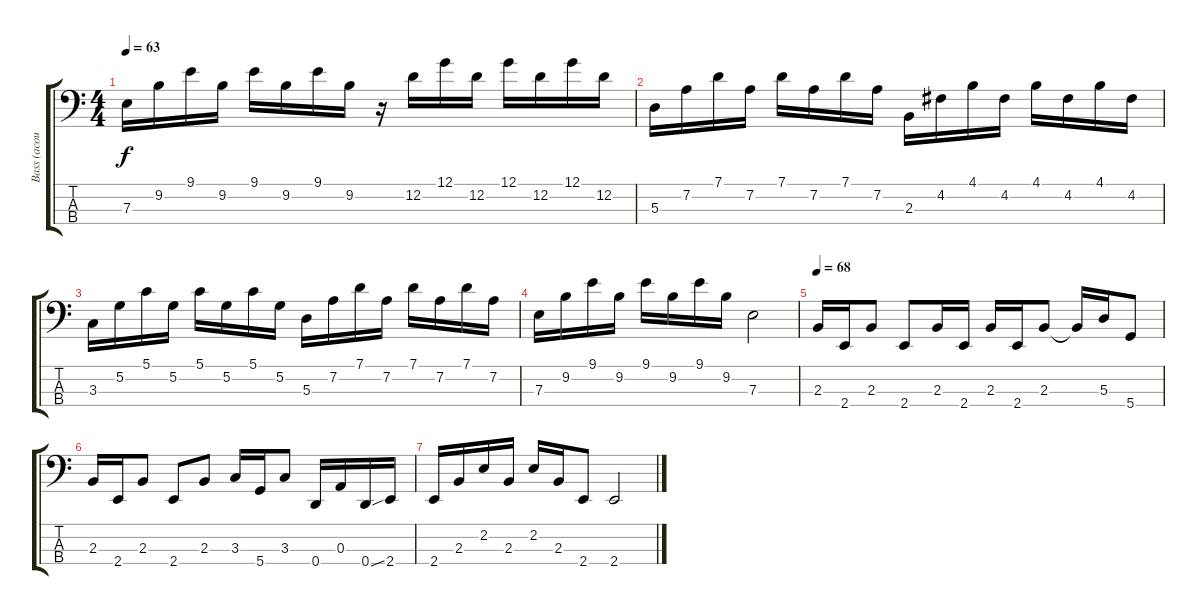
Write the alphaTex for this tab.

\track ("Bass (acoustic)" "Bass (acou") {instrument acousticbass}
\staff {score tabs}
\tuning (G2 D2 A1 D1) {hide}
\ts (4 4)
\tempo 63
\clef f4
\ks c
7.3.16{dy f} 9.2.16 9.1.16 9.2.16 9.1.16 9.2.16 9.1.16 9.2.16 r.16 12.2.16 12.1.16 12.2.16 12.1.16 12.2.16 12.1.16 12.2.16 |
5.3.16 7.2.16 7.1.16 7.2.16 7.1.16 7.2.16 7.1.16 7.2.16 2.3.16 4.2.16 4.1.16 4.2.16 4.1.16 4.2.16 4.1.16 4.2.16 |
3.3.16 5.2.16 5.1.16 5.2.16 5.1.16 5.2.16 5.1.16 5.2.16 5.3.16 7.2.16 7.1.16 7.2.16 7.1.16 7.2.16 7.1.16 7.2.16 |
7.3.16 9.2.16 9.1.16 9.2.16 9.1.16 9.2.16 9.1.16 9.2.16 7.3.2 |
\tempo 68
2.3.16 2.4.16 2.3.8 2.4.8 2.3.16 2.4.16 2.3.16 2.4.16 2.3.8 2.3{t}.16 5.3.16 5.4.8 |
2.3.16 2.4.16 2.3.8 2.4.8 2.3.8 3.3.16 5.4.16 3.3.8 0.4.16 0.3.16 0.4{ss}.16 2.4.16 |
2.4.16 2.3.16 2.2.16 2.3.16 2.2.16 2.3.16 2.4.8 2.4.2
